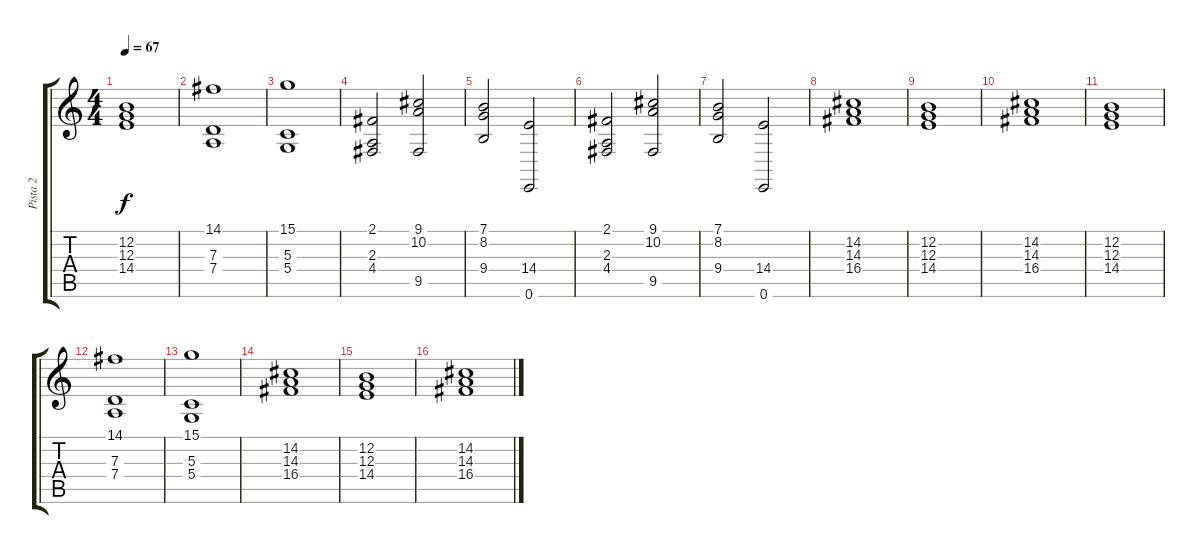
\track ("Pista 2" "Pista 2") {instrument synthstrings2}
\staff {score tabs}
\tuning (E4 B3 G3 D3 A2 E2) {hide}
\ts (4 4)
\tempo 67
\clef g2
\ks c
(12.2 12.3 14.4).1{dy f} |
(14.1 7.3 7.4).1 |
(15.1 5.3 5.4).1 |
(2.1 2.3 4.4).2 (9.1 10.2 9.5).2 |
(7.1 8.2 9.4).2 (14.4 0.6).2 |
(2.1 2.3 4.4).2 (9.1 10.2 9.5).2 |
(7.1 8.2 9.4).2 (14.4 0.6).2 |
(14.2 14.3 16.4).1 |
(12.2 12.3 14.4).1 |
(14.2 14.3 16.4).1 |
(12.2 12.3 14.4).1 |
(14.1 7.3 7.4).1 |
(15.1 5.3 5.4).1 |
(14.2 14.3 16.4).1 |
(12.2 12.3 14.4).1 |
(14.2 14.3 16.4).1
